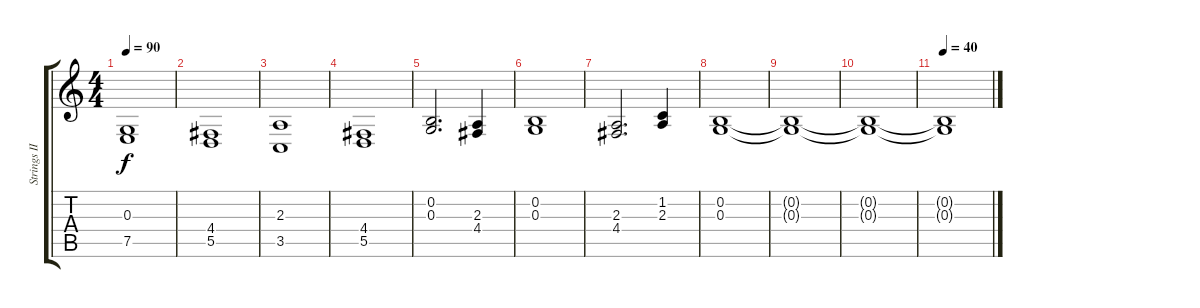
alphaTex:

\track ("Strings III" "Strings II") {instrument stringensemble2}
\staff {score tabs}
\tuning (E4 B3 G3 D3 A2 E2) {hide}
\ts (4 4)
\tempo 90
\clef g2
\ks c
(0.3 7.5).1{dy f} |
(4.4 5.5).1 |
(2.3 3.5).1 |
(4.4 5.5).1 |
(0.2 0.3).2{d volume 13 balance 7} (2.3 4.4).4 |
(0.2 0.3).1 |
(2.3 4.4).2{d} (1.2 2.3).4 |
(0.2 0.3).1{volume 0} |
(0.2{t} 0.3{t}).1 |
(0.2{t} 0.3{t}).1 |
\tempo 40
(0.2{t} 0.3{t}).1
